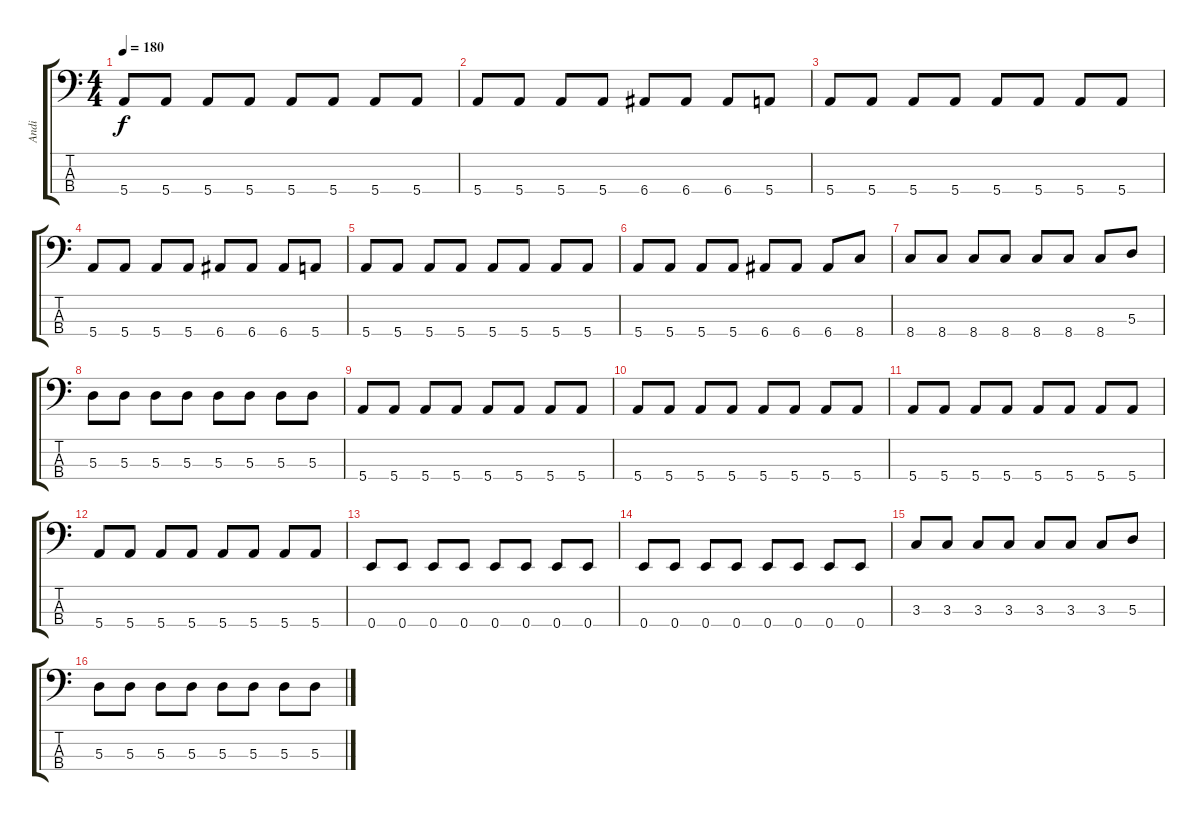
\track ("Andi" "Andi") {instrument electricbasspick}
\staff {score tabs}
\tuning (G2 D2 A1 E1) {hide}
\ts (4 4)
\tempo 180
\clef f4
\ks c
5.4.8{dy f} 5.4.8 5.4.8 5.4.8 5.4.8 5.4.8 5.4.8 5.4.8 |
5.4.8 5.4.8 5.4.8 5.4.8 6.4.8 6.4.8 6.4.8 5.4.8 |
5.4.8 5.4.8 5.4.8 5.4.8 5.4.8 5.4.8 5.4.8 5.4.8 |
5.4.8 5.4.8 5.4.8 5.4.8 6.4.8 6.4.8 6.4.8 5.4.8 |
5.4.8 5.4.8 5.4.8 5.4.8 5.4.8 5.4.8 5.4.8 5.4.8 |
5.4.8 5.4.8 5.4.8 5.4.8 6.4.8 6.4.8 6.4.8 8.4.8 |
8.4.8 8.4.8 8.4.8 8.4.8 8.4.8 8.4.8 8.4.8 5.3.8 |
5.3.8 5.3.8 5.3.8 5.3.8 5.3.8 5.3.8 5.3.8 5.3.8 |
5.4.8 5.4.8 5.4.8 5.4.8 5.4.8 5.4.8 5.4.8 5.4.8 |
5.4.8 5.4.8 5.4.8 5.4.8 5.4.8 5.4.8 5.4.8 5.4.8 |
5.4.8 5.4.8 5.4.8 5.4.8 5.4.8 5.4.8 5.4.8 5.4.8 |
5.4.8 5.4.8 5.4.8 5.4.8 5.4.8 5.4.8 5.4.8 5.4.8 |
0.4.8 0.4.8 0.4.8 0.4.8 0.4.8 0.4.8 0.4.8 0.4.8 |
0.4.8 0.4.8 0.4.8 0.4.8 0.4.8 0.4.8 0.4.8 0.4.8 |
3.3.8 3.3.8 3.3.8 3.3.8 3.3.8 3.3.8 3.3.8 5.3.8 |
5.3.8 5.3.8 5.3.8 5.3.8 5.3.8 5.3.8 5.3.8 5.3.8
